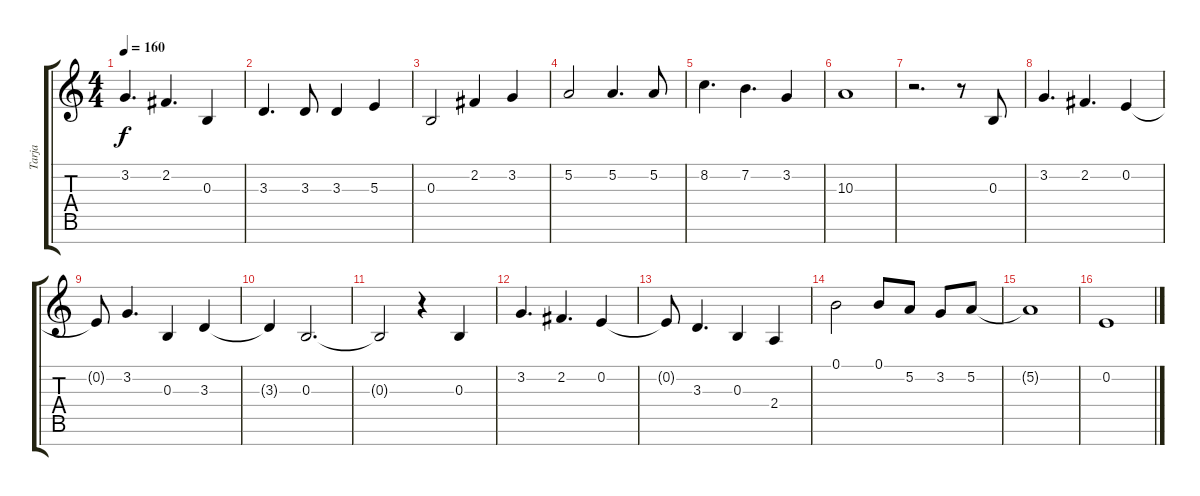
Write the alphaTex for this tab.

\track ("Tarja" "Tarja") {instrument lead6voice}
\staff {score tabs}
\tuning (B4 E4 B3 G3 D3 A2 E2) {hide}
\ts (4 4)
\tempo 160
\clef g2
\ks c
3.2{t}.4{d dy f} 2.2.4{d} 0.3.4 |
3.3.4{d} 3.3.8 3.3.4 5.3.4 |
0.3.2 2.2.4 3.2.4 |
5.2.2 5.2.4{d} 5.2.8 |
8.2.4{d} 7.2.4{d} 3.2.4 |
10.3.1 |
r.2{d} r.8 0.3.8 |
3.2.4{d} 2.2.4{d} 0.2.4 |
0.2{t}.8 3.2.4{d} 0.3.4 3.3.4 |
3.3{t}.4 0.3.2{d} |
0.3{t}.2 r.4 0.3.4 |
3.2.4{d} 2.2.4{d} 0.2.4 |
0.2{t}.8 3.3.4{d} 0.3.4 2.4.4 |
0.1.2 0.1.8 5.2.8 3.2.8 5.2.8 |
5.2{t}.1 |
0.2.1
